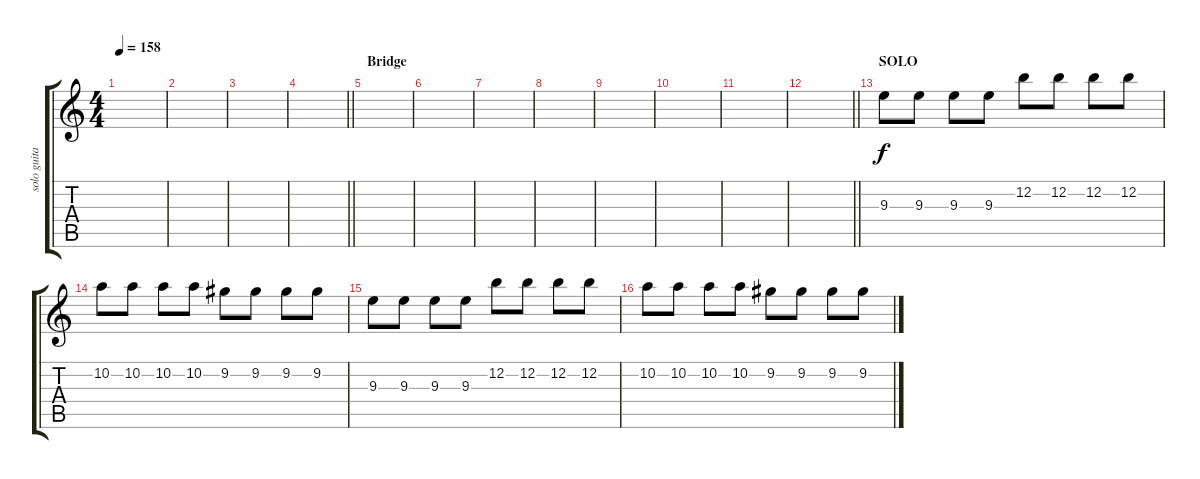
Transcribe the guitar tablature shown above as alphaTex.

\track ("solo guitar" "solo guita") {instrument overdrivenguitar}
\staff {score tabs}
\tuning (E4 B3 G3 D3 A2 E2) {hide}
\ts (4 4)
\tempo 158
\clef g2
\ks c
|
|
|
\barLineRight lightlight
|
\section ("" "Bridge")
|
|
|
|
|
|
|
\barLineRight lightlight
|
\section ("" "SOLO")
9.3.8 9.3.8 9.3.8 9.3.8 12.2.8 12.2.8 12.2.8 12.2.8 |
10.2.8 10.2.8 10.2.8 10.2.8 9.2.8 9.2.8 9.2.8 9.2.8 |
9.3.8 9.3.8 9.3.8 9.3.8 12.2.8 12.2.8 12.2.8 12.2.8 |
10.2.8 10.2.8 10.2.8 10.2.8 9.2.8 9.2.8 9.2.8 9.2.8
